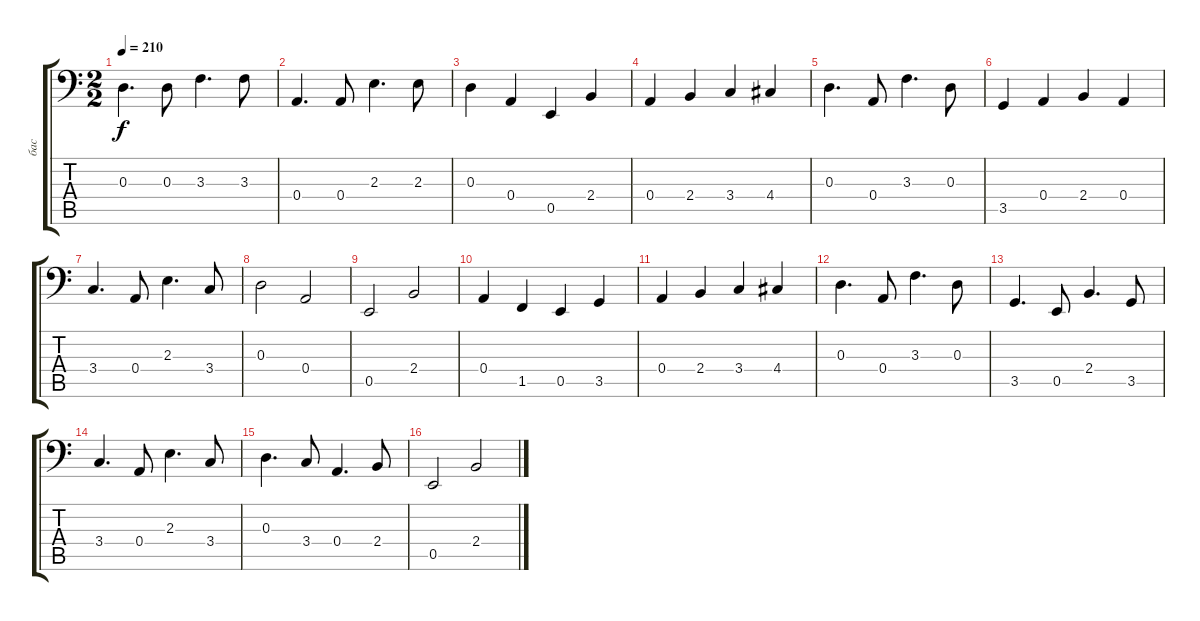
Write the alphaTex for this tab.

\track ("бас" "бас") {instrument acousticbass}
\staff {score tabs}
\tuning (C3 G2 D2 A1 E1 B0) {hide}
\ts (2 2)
\tempo 210
\clef f4
\ks c
0.3.4{d dy f} 0.3.8 3.3.4{d} 3.3.8 |
0.4.4{d} 0.4.8 2.3.4{d} 2.3.8 |
0.3.4 0.4.4 0.5.4 2.4.4 |
0.4.4 2.4.4 3.4.4 4.4.4 |
0.3.4{d} 0.4.8 3.3.4{d} 0.3.8 |
3.5.4 0.4.4 2.4.4 0.4.4 |
3.4.4{d} 0.4.8 2.3.4{d} 3.4.8 |
0.3.2 0.4.2 |
0.5.2 2.4.2 |
0.4.4 1.5.4 0.5.4 3.5.4 |
0.4.4 2.4.4 3.4.4 4.4.4 |
0.3.4{d} 0.4.8 3.3.4{d} 0.3.8 |
3.5.4{d} 0.5.8 2.4.4{d} 3.5.8 |
3.4.4{d} 0.4.8 2.3.4{d} 3.4.8 |
0.3.4{d} 3.4.8 0.4.4{d} 2.4.8 |
0.5.2 2.4.2
